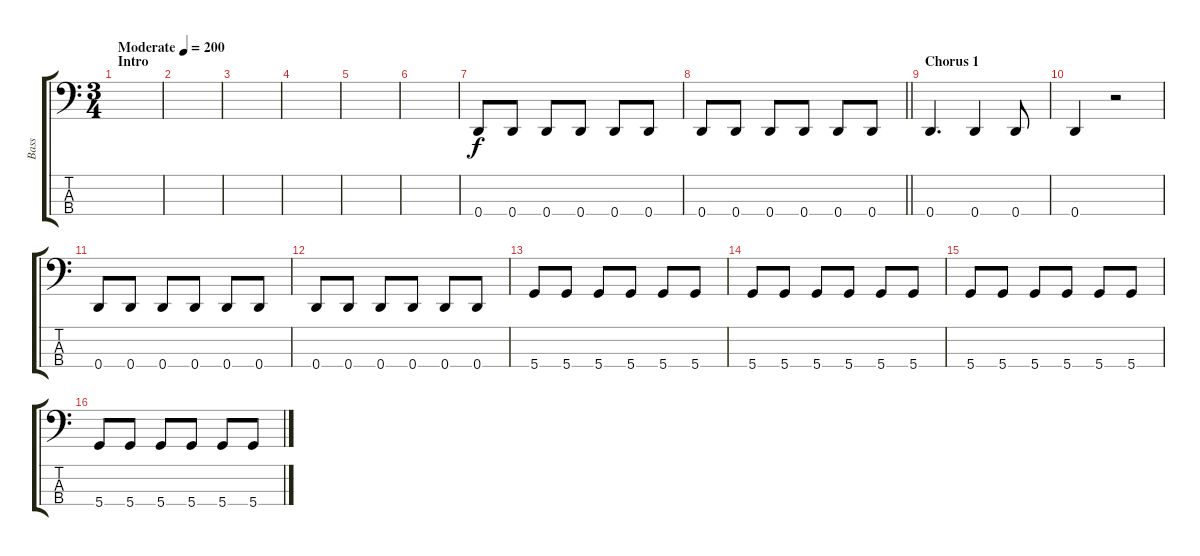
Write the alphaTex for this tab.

\track ("Bass" "Bass") {instrument electricbasspick}
\staff {score tabs}
\tuning (G2 D2 A1 D1) {hide}
\ts (3 4)
\section ("" "Intro")
\tempo (200 "Moderate")
\clef f4
\ks c
|
|
|
|
|
|
0.4.8 0.4.8 0.4.8 0.4.8 0.4.8 0.4.8 |
\barLineRight lightlight
0.4.8 0.4.8 0.4.8 0.4.8 0.4.8 0.4.8 |
\section ("" "Chorus 1")
0.4.4{d} 0.4.4 0.4.8 |
0.4.4 r.2 |
0.4.8 0.4.8 0.4.8 0.4.8 0.4.8 0.4.8 |
0.4.8 0.4.8 0.4.8 0.4.8 0.4.8 0.4.8 |
5.4.8 5.4.8 5.4.8 5.4.8 5.4.8 5.4.8 |
5.4.8 5.4.8 5.4.8 5.4.8 5.4.8 5.4.8 |
5.4.8 5.4.8 5.4.8 5.4.8 5.4.8 5.4.8 |
5.4.8 5.4.8 5.4.8 5.4.8 5.4.8 5.4.8
